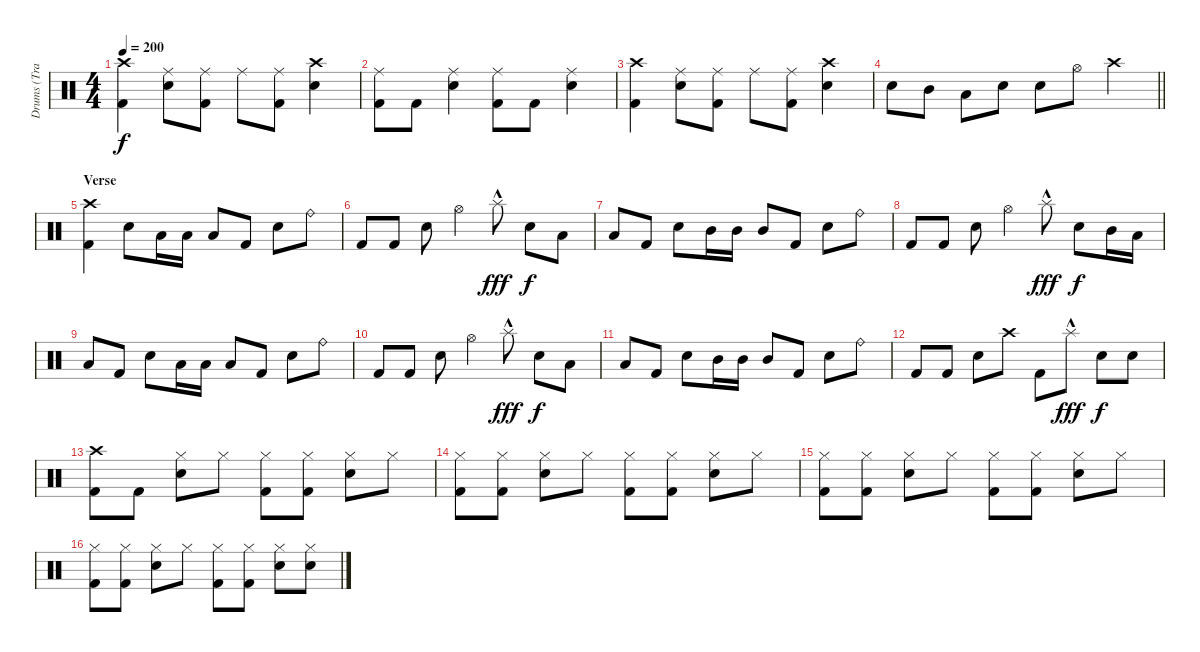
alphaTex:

\track ("Drums (Travis)" "Drums (Tra") {instrument percussion}
\staff {score}
\articulation defaults
\ts (4 4)
\tempo 200
\clef neutral
\ks c
("Crash high (hit)" "Kick (hit) 2").4{dy f} ("Electric Snare (hit)" "Ride (middle)").8 ("Kick (hit) 2" "Ride (middle)").8 "Ride (middle)".8 ("Kick (hit) 2" "Ride (middle)").8 ("Electric Snare (hit)" "Crash high (hit)").4 |
("Ride (middle)" "Kick (hit) 2").8 "Kick (hit) 2".8 ("Ride (middle)" "Electric Snare (hit)").4 ("Ride (middle)" "Kick (hit) 2").8 "Kick (hit) 2".8 ("Ride (middle)" "Electric Snare (hit)").4 |
("Crash high (hit)" "Kick (hit) 2").4 ("Ride (middle)" "Electric Snare (hit)").8 ("Ride (middle)" "Kick (hit) 2").8 "Ride (middle)".8 ("Ride (middle)" "Kick (hit) 2").8 ("Crash high (hit)" "Electric Snare (hit)").4 |
\barLineRight lightlight "Electric Snare (hit)".8 "Mid Tom (hit)".8 "Low Tom (hit)".8 "Electric Snare (hit)".8 "Electric Snare (hit)".8 "Hi-Hat (open)".8 "Crash high (hit)".4
|
\section ("" "Verse")
("Crash high (hit)" "Kick (hit) 2").4 "Electric Snare (hit)".8 "Low Tom (hit)".16 "Low Tom (hit)".16 "Low Tom (hit)".8 "Kick (hit) 2".8 "Electric Snare (hit)".8 "Ride (bell)".8 |
"Kick (hit) 2".8 "Kick (hit) 2".8 "Electric Snare (hit)".8 "Hi-Hat (open)".4 "Splash (hit)"{hac}.8{dy fff} "Electric Snare (hit)".8{dy f} "Low Tom (hit)".8 |
"Low Tom (hit)".8 "Kick (hit) 2".8 "Electric Snare (hit)".8 "Mid Tom (hit)".16 "Mid Tom (hit)".16 "Mid Tom (hit)".8 "Kick (hit) 2".8 "Electric Snare (hit)".8 "Ride (bell)".8 |
"Kick (hit) 2".8 "Kick (hit) 2".8 "Electric Snare (hit)".8 "Hi-Hat (open)".4 "Splash (hit)"{hac}.8{dy fff} "Electric Snare (hit)".8{dy f} "Mid Tom (hit)".16 "Low Tom (hit)".16 |
"Low Tom (hit)".8 "Kick (hit) 2".8 "Electric Snare (hit)".8 "Low Tom (hit)".16 "Low Tom (hit)".16 "Low Tom (hit)".8 "Kick (hit) 2".8 "Electric Snare (hit)".8 "Ride (bell)".8 |
"Kick (hit) 2".8 "Kick (hit) 2".8 "Electric Snare (hit)".8 "Hi-Hat (open)".4 "Splash (hit)"{hac}.8{dy fff} "Electric Snare (hit)".8{dy f} "Low Tom (hit)".8 |
"Low Tom (hit)".8 "Kick (hit) 2".8 "Electric Snare (hit)".8 "Mid Tom (hit)".16 "Mid Tom (hit)".16 "Mid Tom (hit)".8 "Kick (hit) 2".8 "Electric Snare (hit)".8 "Ride (bell)".8 |
"Kick (hit) 2".8 "Kick (hit) 2".8 "Electric Snare (hit)".8 "Crash high (hit)".8 "Kick (hit) 2".8 "Splash (hit)"{hac}.8{dy fff} "Electric Snare (hit)".8{dy f} "Electric Snare (hit)".8 |
("Crash high (hit)" "Kick (hit) 2").8 "Kick (hit) 2".8 ("Hi-Hat (closed)" "Electric Snare (hit)").8 "Hi-Hat (closed)".8 ("Hi-Hat (closed)" "Kick (hit) 2").8 ("Hi-Hat (closed)" "Kick (hit) 2").8 ("Hi-Hat (closed)" "Electric Snare (hit)").8 "Hi-Hat (closed)".8 |
("Hi-Hat (closed)" "Kick (hit) 2").8 ("Hi-Hat (closed)" "Kick (hit) 2").8 ("Hi-Hat (closed)" "Electric Snare (hit)").8 "Hi-Hat (closed)".8 ("Hi-Hat (closed)" "Kick (hit) 2").8 ("Hi-Hat (closed)" "Kick (hit) 2").8 ("Hi-Hat (closed)" "Electric Snare (hit)").8 "Hi-Hat (closed)".8 |
("Hi-Hat (closed)" "Kick (hit) 2").8 ("Hi-Hat (closed)" "Kick (hit) 2").8 ("Hi-Hat (closed)" "Electric Snare (hit)").8 "Hi-Hat (closed)".8 ("Hi-Hat (closed)" "Kick (hit) 2").8 ("Hi-Hat (closed)" "Kick (hit) 2").8 ("Hi-Hat (closed)" "Electric Snare (hit)").8 "Hi-Hat (closed)".8 |
("Hi-Hat (closed)" "Kick (hit) 2").8 ("Hi-Hat (closed)" "Kick (hit) 2").8 ("Hi-Hat (closed)" "Electric Snare (hit)").8 "Hi-Hat (closed)".8 ("Hi-Hat (closed)" "Kick (hit) 2").8 ("Hi-Hat (closed)" "Kick (hit) 2").8 ("Hi-Hat (closed)" "Electric Snare (hit)").8 ("Hi-Hat (closed)" "Electric Snare (hit)").8
